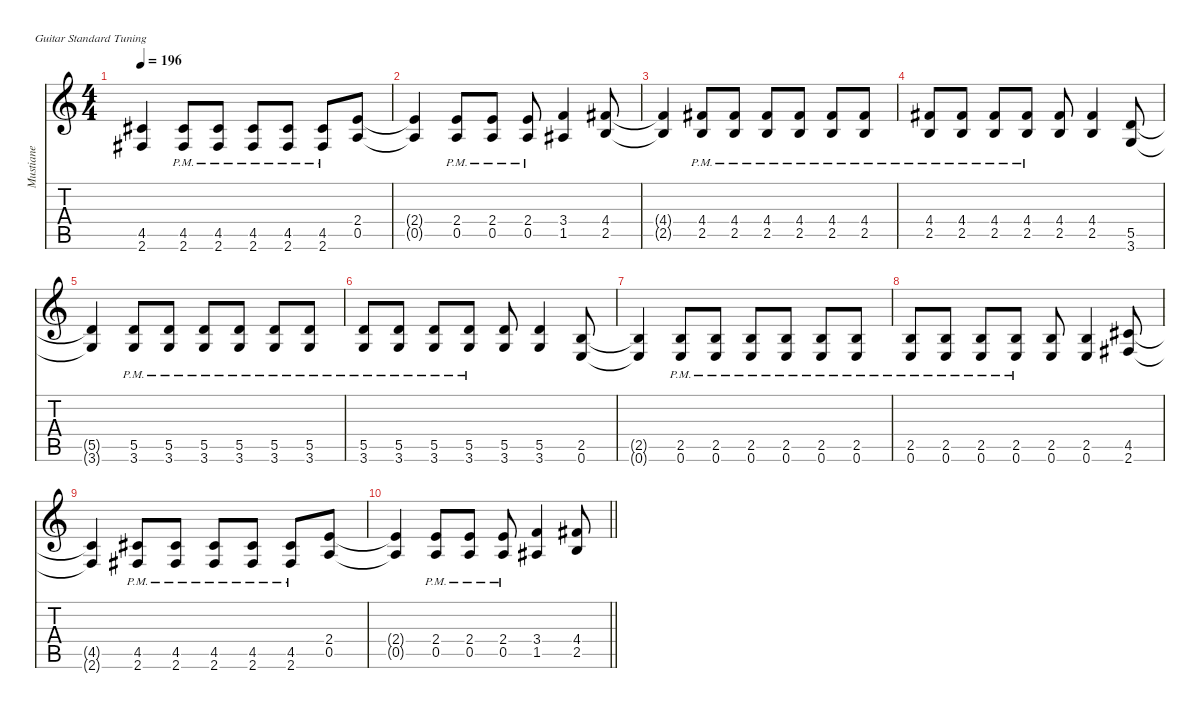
\defaultSystemsLayout 4
\hideDynamics
\bracketExtendMode nobrackets
\firstSystemTrackNameMode fullname
\otherSystemsTrackNameOrientation horizontal
\track ("Mustiane" "dist.guit.") {defaultSystemsLayout 16 instrument distortionguitar}
\staff {score tabs}
\tuning (E4 B3 G3 D3 A2 E2)
\ts (4 4)
\tempo 196
\clef g2
\ks c
(4.5{t acc #} 2.6{t acc #}).4{dy f beam Up} (4.5{pm acc #} 2.6{pm acc #}).8{beam Up} (4.5{pm acc #} 2.6{pm acc #}).8{beam Up} (4.5{pm acc #} 2.6{pm acc #}).8{beam Up} (4.5{pm acc #} 2.6{pm acc #}).8{beam Up} (4.5{pm acc #} 2.6{pm acc #}).8{beam Up} (2.4 0.5).8{beam Up} |
(2.4{t} 0.5{t}).4{beam Up} (2.4{pm} 0.5{pm}).8{beam Up} (2.4{pm} 0.5{pm}).8{beam Up} (2.4{pm} 0.5{pm}).8{beam Up} (3.4 1.5{acc #}).4{beam Up} (4.4{acc #} 2.5).8{beam Up} |
(4.4{t acc #} 2.5{t}).4{beam Up} (4.4{pm acc #} 2.5{pm}).8{beam Up} (4.4{pm acc #} 2.5{pm}).8{beam Up} (4.4{pm acc #} 2.5{pm}).8{beam Up} (4.4{pm acc #} 2.5{pm}).8{beam Up} (4.4{pm acc #} 2.5{pm}).8{beam Up} (4.4{pm acc #} 2.5{pm}).8{beam Up} |
(4.4{pm acc #} 2.5{pm}).8{beam Up} (4.4{pm acc #} 2.5{pm}).8{beam Up} (4.4{pm acc #} 2.5{pm}).8{beam Up} (4.4{pm acc #} 2.5{pm}).8{beam Up} (4.4{acc #} 2.5).8{beam Up} (4.4{acc #} 2.5).4{beam Up} (5.5 3.6).8{beam Up} |
(5.5{t} 3.6{t}).4{beam Up} (5.5{pm} 3.6{pm}).8{beam Up} (5.5{pm} 3.6{pm}).8{beam Up} (5.5{pm} 3.6{pm}).8{beam Up} (5.5{pm} 3.6{pm}).8{beam Up} (5.5{pm} 3.6{pm}).8{beam Up} (5.5{pm} 3.6{pm}).8{beam Up} |
(5.5{pm} 3.6{pm}).8{beam Up} (5.5{pm} 3.6{pm}).8{beam Up} (5.5{pm} 3.6{pm}).8{beam Up} (5.5{pm} 3.6{pm}).8{beam Up} (5.5 3.6).8{beam Up} (5.5 3.6).4{beam Up} (2.5 0.6).8{beam Up} |
(2.5{t} 0.6{t}).4{beam Up} (2.5{pm} 0.6{pm}).8{beam Up} (2.5{pm} 0.6{pm}).8{beam Up} (2.5{pm} 0.6{pm}).8{beam Up} (2.5{pm} 0.6{pm}).8{beam Up} (2.5{pm} 0.6{pm}).8{beam Up} (2.5{pm} 0.6{pm}).8{beam Up} |
(2.5{pm} 0.6{pm}).8{beam Up} (2.5{pm} 0.6{pm}).8{beam Up} (2.5{pm} 0.6{pm}).8{beam Up} (2.5{pm} 0.6{pm}).8{beam Up} (2.5 0.6).8{beam Up} (2.5 0.6).4{beam Up} (4.5{acc #} 2.6{acc #}).8{beam Up} |
(4.5{t acc #} 2.6{t acc #}).4{beam Up} (4.5{pm acc #} 2.6{pm acc #}).8{beam Up} (4.5{pm acc #} 2.6{pm acc #}).8{beam Up} (4.5{pm acc #} 2.6{pm acc #}).8{beam Up} (4.5{pm acc #} 2.6{pm acc #}).8{beam Up} (4.5{pm acc #} 2.6{pm acc #}).8{beam Up} (2.4 0.5).8{beam Up} |
\barLineRight lightlight
(2.4{t} 0.5{t}).4{beam Up} (2.4{pm} 0.5{pm}).8{beam Up} (2.4{pm} 0.5{pm}).8{beam Up} (2.4{pm} 0.5{pm}).8{beam Up} (3.4 1.5{acc #}).4{beam Up} (4.4{acc #} 2.5).8{beam Up}
